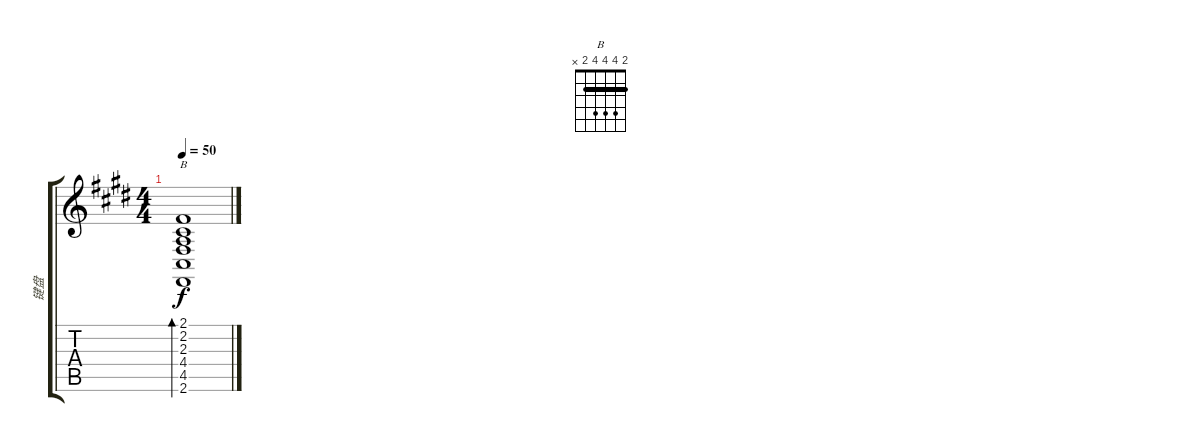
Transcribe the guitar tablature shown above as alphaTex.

\track ("键盘" "键盘") {instrument brightacousticpiano}
\staff {score tabs}
\tuning (E4 B3 G3 D3 A2 E2) {hide}
\chord ("B" 2 4 4 4 2 x) {barre 2}
\ts (4 4)
\tempo 50
\clef g2
\ks c#minor
(2.1 2.2 2.3 4.4 4.5 2.6).1{bd 480 ch "B" dy f}
